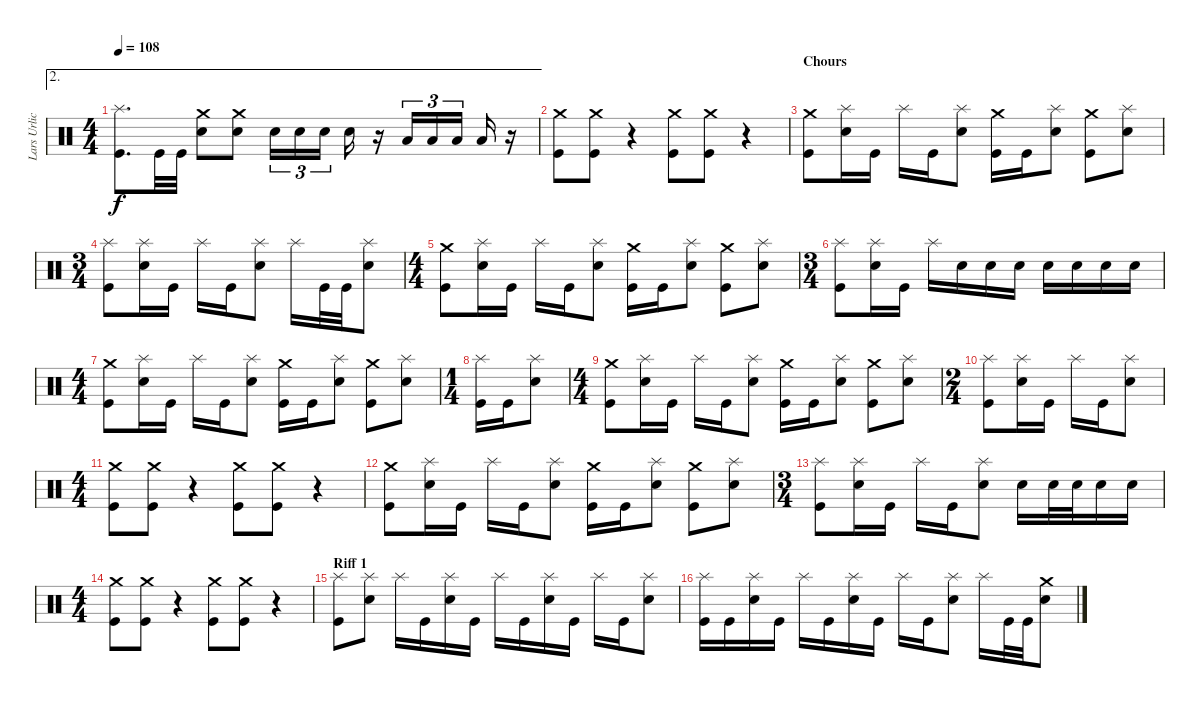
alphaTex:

\track ("Lars Urlich (drums)" "Lars Urlic") {instrument percussion}
\staff {score}
\articulation defaults
\ae 2
\ts (4 4)
\tempo 108
\clef neutral
\ks c
("Splash (hit)" "Kick (hit)").8{d dy f} "Kick (hit)".32 "Kick (hit)".32 ("Crash medium (hit)" "Electric Snare (hit)").8 ("Crash medium (hit)" "Electric Snare (hit)").8 "Electric Snare (hit)".16{tu (3 2)} "Electric Snare (hit)".16{tu (3 2)} "Electric Snare (hit)".16{tu (3 2)} "Electric Snare (hit)".16 r.16 "Low Tom (hit)".16{tu (3 2)} "Low Tom (hit)".16{tu (3 2)} "Low Tom (hit)".16{tu (3 2)} "Low Tom (hit)".16 r.16 |
("Crash medium (hit)" "Kick (hit)").8 ("Crash medium (hit)" "Kick (hit)").8 r.4 ("Crash medium (hit)" "Kick (hit)").8 ("Crash medium (hit)" "Kick (hit)").8 r.4 |
\section ("" "Chours")
("Crash medium (hit)" "Kick (hit)").8 ("Splash (hit)" "Electric Snare (hit)").16 "Kick (hit)".16 "Splash (hit)".16 "Kick (hit)".16 ("Splash (hit)" "Electric Snare (hit)").8 ("Crash medium (hit)" "Kick (hit)").16 "Kick (hit)".16 ("Splash (hit)" "Electric Snare (hit)").8 ("Crash medium (hit)" "Kick (hit)").8 ("Splash (hit)" "Electric Snare (hit)").8 |
\ts (3 4)
("Splash (hit)" "Kick (hit)").8 ("Splash (hit)" "Electric Snare (hit)").16 "Kick (hit)".16 "Splash (hit)".16 "Kick (hit)".16 ("Splash (hit)" "Electric Snare (hit)").8 "Splash (hit)".16 "Kick (hit)".32 "Kick (hit)".32 ("Splash (hit)" "Electric Snare (hit)").8 |
\ts (4 4)
("Crash medium (hit)" "Kick (hit)").8 ("Splash (hit)" "Electric Snare (hit)").16 "Kick (hit)".16 "Splash (hit)".16 "Kick (hit)".16 ("Splash (hit)" "Electric Snare (hit)").8 ("Crash medium (hit)" "Kick (hit)").16 "Kick (hit)".16 ("Splash (hit)" "Electric Snare (hit)").8 ("Crash medium (hit)" "Kick (hit)").8 ("Splash (hit)" "Electric Snare (hit)").8 |
\ts (3 4)
("Splash (hit)" "Kick (hit)").8 ("Splash (hit)" "Electric Snare (hit)").16 "Kick (hit)".16 "Splash (hit)".16 "Electric Snare (hit)".16 "Electric Snare (hit)".16 "Electric Snare (hit)".16 "Electric Snare (hit)".16 "Electric Snare (hit)".16 "Electric Snare (hit)".16 "Electric Snare (hit)".16 |
\ts (4 4)
("Crash medium (hit)" "Kick (hit)").8 ("Splash (hit)" "Electric Snare (hit)").16 "Kick (hit)".16 "Splash (hit)".16 "Kick (hit)".16 ("Splash (hit)" "Electric Snare (hit)").8 ("Crash medium (hit)" "Kick (hit)").16 "Kick (hit)".16 ("Splash (hit)" "Electric Snare (hit)").8 ("Crash medium (hit)" "Kick (hit)").8 ("Splash (hit)" "Electric Snare (hit)").8 |
\ts (1 4)
("Splash (hit)" "Kick (hit)").16 "Kick (hit)".16 ("Splash (hit)" "Electric Snare (hit)").8 |
\ts (4 4)
("Crash medium (hit)" "Kick (hit)").8 ("Splash (hit)" "Electric Snare (hit)").16 "Kick (hit)".16 "Splash (hit)".16 "Kick (hit)".16 ("Splash (hit)" "Electric Snare (hit)").8 ("Crash medium (hit)" "Kick (hit)").16 "Kick (hit)".16 ("Splash (hit)" "Electric Snare (hit)").8 ("Crash medium (hit)" "Kick (hit)").8 ("Splash (hit)" "Electric Snare (hit)").8 |
\ts (2 4)
("Splash (hit)" "Kick (hit)").8 ("Splash (hit)" "Electric Snare (hit)").16 "Kick (hit)".16 "Splash (hit)".16 "Kick (hit)".16 ("Splash (hit)" "Electric Snare (hit)").8 |
\ts (4 4)
("Crash medium (hit)" "Kick (hit)").8 ("Crash medium (hit)" "Kick (hit)").8 r.4 ("Crash medium (hit)" "Kick (hit)").8 ("Crash medium (hit)" "Kick (hit)").8 r.4 |
("Crash medium (hit)" "Kick (hit)").8 ("Splash (hit)" "Electric Snare (hit)").16 "Kick (hit)".16 "Splash (hit)".16 "Kick (hit)".16 ("Splash (hit)" "Electric Snare (hit)").8 ("Crash medium (hit)" "Kick (hit)").16 "Kick (hit)".16 ("Splash (hit)" "Electric Snare (hit)").8 ("Crash medium (hit)" "Kick (hit)").8 ("Splash (hit)" "Electric Snare (hit)").8 |
\ts (3 4)
("Splash (hit)" "Kick (hit)").8 ("Splash (hit)" "Electric Snare (hit)").16 "Kick (hit)".16 "Splash (hit)".16 "Kick (hit)".16 ("Splash (hit)" "Electric Snare (hit)").8 "Electric Snare (hit)".16 "Electric Snare (hit)".32 "Electric Snare (hit)".32 "Electric Snare (hit)".16 "Electric Snare (hit)".16 |
\ts (4 4)
("Crash medium (hit)" "Kick (hit)").8 ("Crash medium (hit)" "Kick (hit)").8 r.4 ("Crash medium (hit)" "Kick (hit)").8 ("Crash medium (hit)" "Kick (hit)").8 r.4 |
\section ("" "Riff 1")
("Splash (hit)" "Kick (hit)").8 ("Splash (hit)" "Electric Snare (hit)").8 "Splash (hit)".16 "Kick (hit)".16 ("Splash (hit)" "Electric Snare (hit)").16 "Kick (hit)".16 "Splash (hit)".16 "Kick (hit)".16 ("Splash (hit)" "Electric Snare (hit)").16 "Kick (hit)".16 "Splash (hit)".16 "Kick (hit)".16 ("Splash (hit)" "Electric Snare (hit)").8 |
("Splash (hit)" "Kick (hit)").16 "Kick (hit)".16 ("Splash (hit)" "Electric Snare (hit)").16 "Kick (hit)".16 "Splash (hit)".16 "Kick (hit)".16 ("Splash (hit)" "Electric Snare (hit)").16 "Kick (hit)".16 "Splash (hit)".16 "Kick (hit)".16 ("Splash (hit)" "Electric Snare (hit)").8 "Splash (hit)".16 "Kick (hit)".32 "Kick (hit)".32 ("Crash medium (hit)" "Electric Snare (hit)").8
